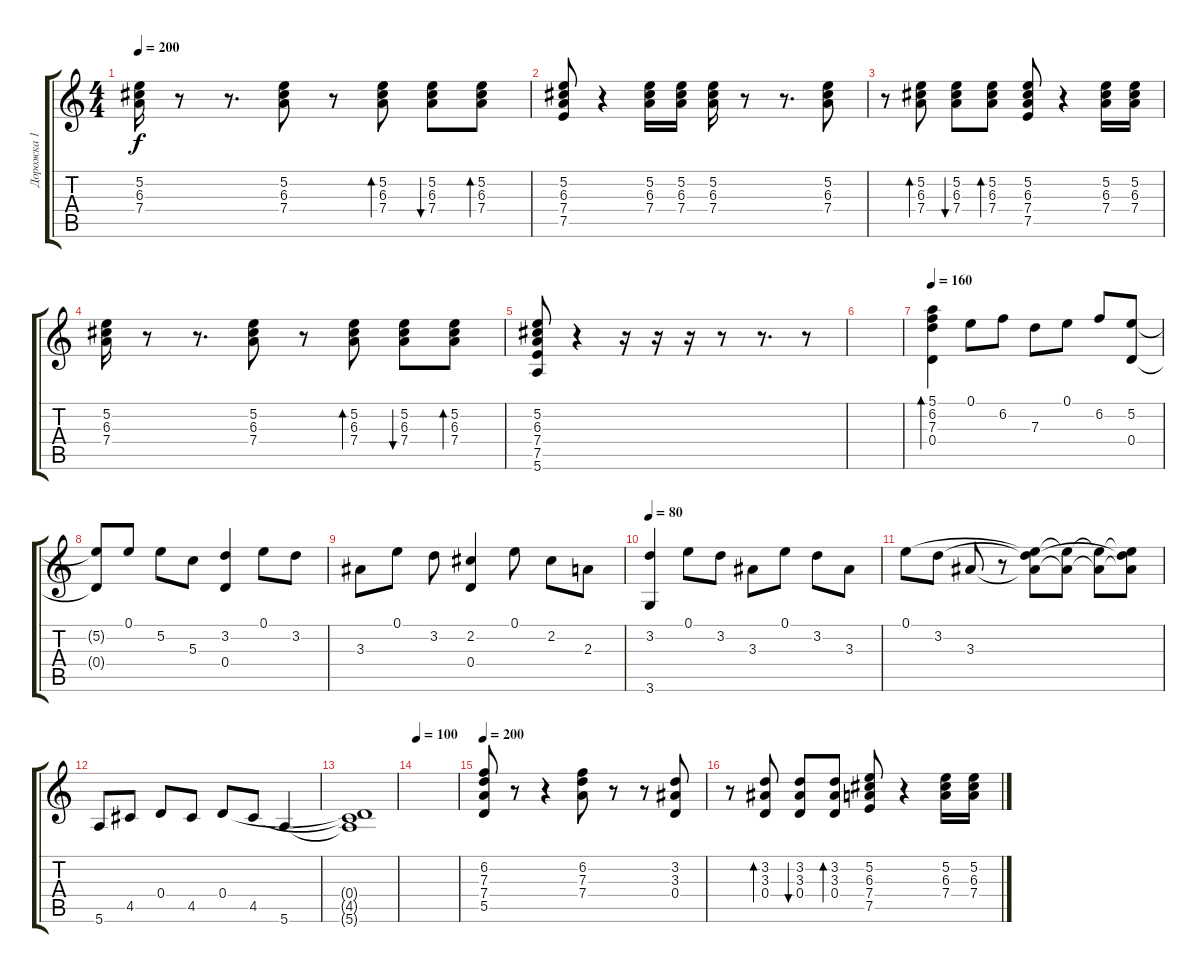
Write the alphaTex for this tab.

\track ("Дорожка 1" "Дорожка 1") {instrument acousticguitarnylon}
\staff {score tabs}
\tuning (E4 B3 G3 D3 A2 E2) {hide}
\ts (4 4)
\tempo 200
\clef g2
\ks c
(5.2 6.3 7.4).16{dy f} r.8 r.8{d} (5.2 6.3 7.4).8 r.8 (5.2 6.3 7.4).8{bd 30} (5.2 6.3 7.4).8{bu 30} (5.2 6.3 7.4).8{bd 30} |
(5.2 6.3 7.4 7.5).8 r.4 (5.2 6.3 7.4).16 (5.2 6.3 7.4).16 (5.2 6.3 7.4).16 r.8 r.8{d} (5.2 6.3 7.4).8 |
r.8 (5.2 6.3 7.4).8{bd 30} (5.2 6.3 7.4).8{bu 30} (5.2 6.3 7.4).8{bd 30} (5.2 6.3 7.4 7.5).8 r.4 (5.2 6.3 7.4).16 (5.2 6.3 7.4).16 |
(5.2 6.3 7.4).16 r.8 r.8{d} (5.2 6.3 7.4).8 r.8 (5.2 6.3 7.4).8{bd 30} (5.2 6.3 7.4).8{bu 30} (5.2 6.3 7.4).8{bd 30} |
(5.2 6.3 7.4 7.5 5.6).8 r.4 r.16 r.16 r.16 r.8 r.8{d} r.8 |
|
\tempo 160
(5.1 6.2 7.3 0.4).4{bd 120} 0.1.8 6.2.8 7.3.8 0.1.8 6.2.8 (5.2 0.4).8 |
(5.2{t} 0.4{t}).8 0.1.8 5.2.8 5.3.8 (3.2 0.4).4 0.1.8 3.2.8 |
3.3.8 0.1.8 3.2.8 (2.2 0.4).4 0.1.8 2.2.8 2.3.8 |
\tempo 80
(3.2 3.6).4 0.1.8 3.2.8 3.3.8 0.1.8 3.2.8 3.3.8 |
0.1.8 3.2.8 3.3.8 r.8 (0.1{t} 3.2{t} 3.3{t}).8 (0.1{t} 3.3{t}).8 (0.1{t} 3.3{t}).8 (0.1{t} 3.2{t} 3.3{t}).8 |
5.6.8 4.5.8 0.4.8 4.5.8 0.4.8 4.5.8 5.6.4 |
(0.4{t} 4.5{t} 5.6{t}).1 |
\tempo 100
|
\tempo 200
(6.2 7.3 7.4 5.5).8 r.8 r.4 (6.2 7.3 7.4).8 r.8 r.8 (3.2 3.3 0.4).8 |
r.8 (3.2 3.3 0.4).8{bd 30} (3.2 3.3 0.4).8{bu 30} (3.2 3.3 0.4).8{bd 30} (5.2 6.3 7.4 7.5).8 r.4 (5.2 6.3 7.4).16 (5.2 6.3 7.4).16
